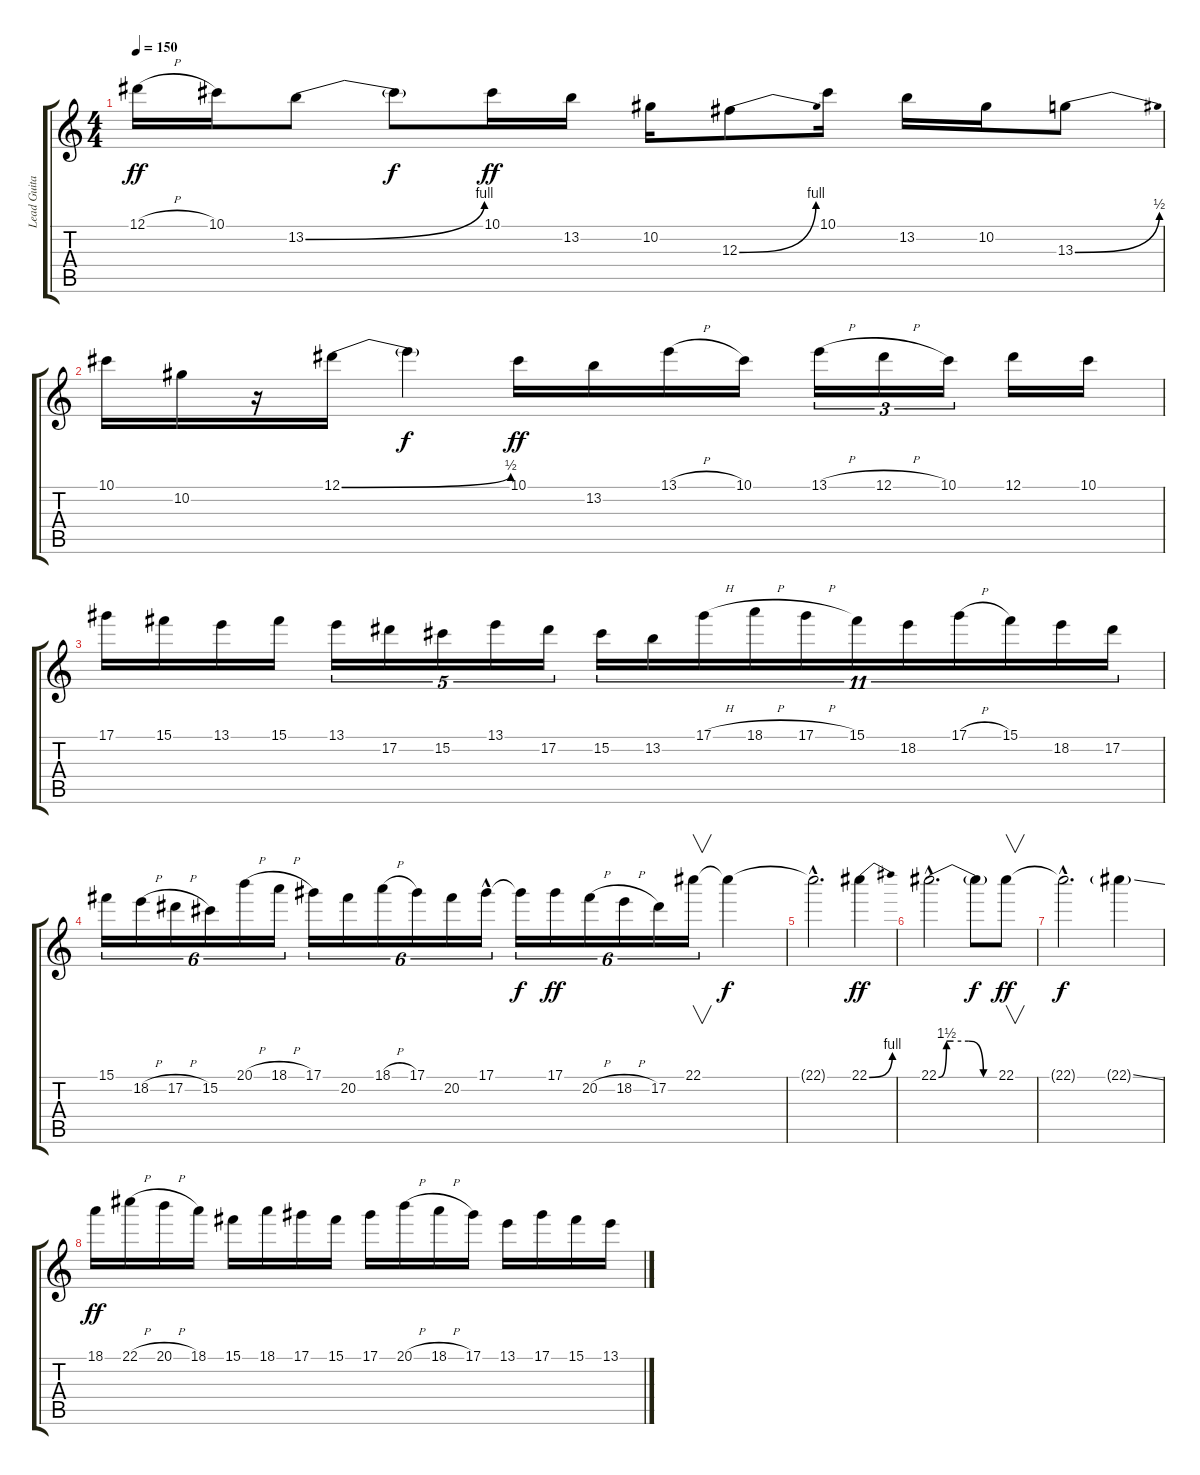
\track ("Lead Guitar" "Lead Guita") {instrument overdrivenguitar}
\staff {score tabs}
\tuning (Eb4 Bb3 Gb3 Db3 Ab2 Eb2) {hide}
\ts (4 4)
\tempo 150
\clef g2
\ks c
12.1{h}.16{dy ff} 10.1.16 13.2{be (bend 0 0 60 4)}.8 13.2{t}.8{dy f} 10.1.16{dy ff} 13.2.16 10.2.16 12.3{be (bend 0 0 60 4)}.8 10.1.16 13.2.16 10.2.16 13.3{be (bend 0 0 60 2)}.8 |
10.1.16 10.2.16 r.16 12.1{be (bend 0 0 60 2)}.16 12.1{t}.4{dy f} 10.1.16{dy ff} 13.2.16 13.1{h}.16 10.1.16 13.1{h}.16{tu (3 2)} 12.1{h}.16{tu (3 2)} 10.1.16{tu (3 2)} 12.1.16 10.1.16 |
17.1.16 15.1.16 13.1.16 15.1.16 13.1.16{tu (5 4)} 17.2.16{tu (5 4)} 15.2.16{tu (5 4)} 13.1.16{tu (5 4)} 17.2.16{tu (5 4)} 15.2.16{tu (11 8)} 13.2.16{tu (11 8)} 17.1{h}.16{tu (11 8)} 18.1{h}.16{tu (11 8)} 17.1{h}.16{tu (11 8)} 15.1.16{tu (11 8)} 18.2.16{tu (11 8)} 17.1{h}.16{tu (11 8)} 15.1.16{tu (11 8)} 18.2.16{tu (11 8)} 17.2.16{tu (11 8)} |
15.1.16{tu (6 4)} 18.2{h}.16{tu (6 4)} 17.2{h}.16{tu (6 4)} 15.2.16{tu (6 4)} 20.1{h}.16{tu (6 4)} 18.1{h}.16{tu (6 4)} 17.1.16{tu (6 4)} 20.2.16{tu (6 4)} 18.1{h}.16{tu (6 4)} 17.1.16{tu (6 4)} 20.2.16{tu (6 4)} 17.1{hac}.16{tu (6 4)} 17.1{t}.16{tu (6 4) dy f} 17.1.16{tu (6 4) dy ff} 20.2{h}.16{tu (6 4)} 18.2{h}.16{tu (6 4)} 17.2.16{tu (6 4)} 22.1.16{v tu (6 4)} 22.1{t}.4{dy f} |
22.1{hac t}.2{d} 22.1{be (bend 0 0 60 4)}.4{dy ff} |
22.1{be (custom 0 0 8 6 15 6 30 6 45 0 60 0) hac}.2{d} 22.1{t}.8{dy f} 22.1.8{v dy ff} |
22.1{hac t}.2{d dy f} 22.1{ss g}.4 |
18.1.16{dy ff} 22.1{h}.16 20.1{h}.16 18.1.16 15.1.16 18.1.16 17.1.16 15.1.16 17.1.16 20.1{h}.16 18.1{h}.16 17.1.16 13.1.16 17.1.16 15.1.16 13.1.16
